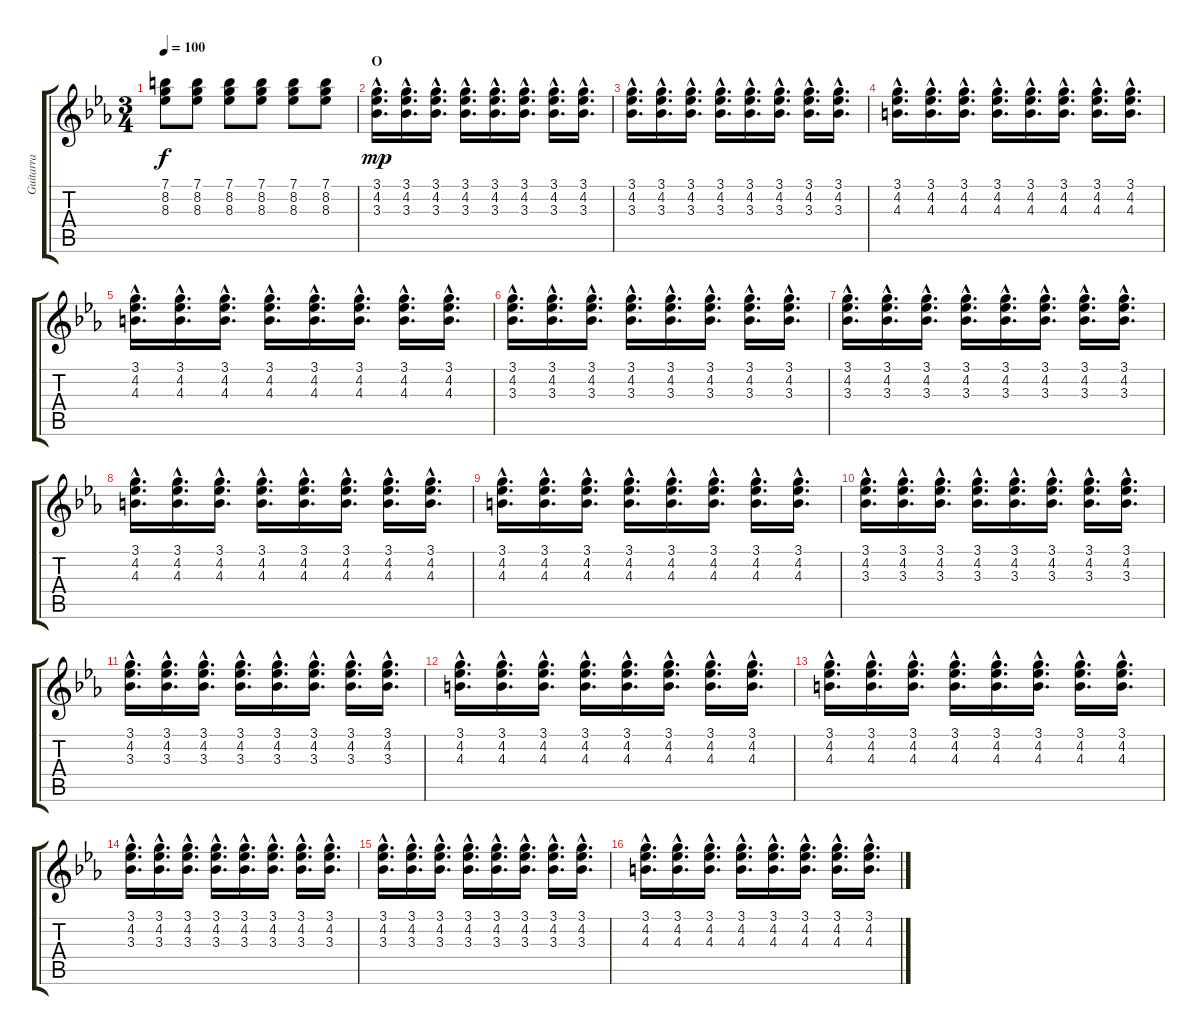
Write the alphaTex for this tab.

\track ("Guitarra" "Guitarra") {instrument acousticguitarsteel}
\staff {score tabs}
\tuning (E4 B3 G3 D3 A2 E2) {hide}
\ts (3 4)
\tempo 100
\clef g2
\ks eb
(7.1 8.2 8.3).8{dy f} (7.1 8.2 8.3).8 (7.1 8.2 8.3).8 (7.1 8.2 8.3).8 (7.1 8.2 8.3).8 (7.1 8.2 8.3).8 |
\section ("" "O")
(3.1{hac} 4.2{hac} 3.3{hac}).16{d dy mp} (3.1{hac} 4.2{hac} 3.3{hac}).16{d} (3.1{hac} 4.2{hac} 3.3{hac}).16{d} (3.1{hac} 4.2{hac} 3.3{hac}).16{d} (3.1{hac} 4.2{hac} 3.3{hac}).16{d} (3.1{hac} 4.2{hac} 3.3{hac}).16{d} (3.1{hac} 4.2{hac} 3.3{hac}).16{d} (3.1{hac} 4.2{hac} 3.3{hac}).16{d} |
(3.1{hac} 4.2{hac} 3.3{hac}).16{d} (3.1{hac} 4.2{hac} 3.3{hac}).16{d} (3.1{hac} 4.2{hac} 3.3{hac}).16{d} (3.1{hac} 4.2{hac} 3.3{hac}).16{d} (3.1{hac} 4.2{hac} 3.3{hac}).16{d} (3.1{hac} 4.2{hac} 3.3{hac}).16{d} (3.1{hac} 4.2{hac} 3.3{hac}).16{d} (3.1{hac} 4.2{hac} 3.3{hac}).16{d} |
(3.1{hac} 4.2{hac} 4.3{hac}).16{d} (3.1{hac} 4.2{hac} 4.3{hac}).16{d} (3.1{hac} 4.2{hac} 4.3{hac}).16{d} (3.1{hac} 4.2{hac} 4.3{hac}).16{d} (3.1{hac} 4.2{hac} 4.3{hac}).16{d} (3.1{hac} 4.2{hac} 4.3{hac}).16{d} (3.1{hac} 4.2{hac} 4.3{hac}).16{d} (3.1{hac} 4.2{hac} 4.3{hac}).16{d} |
(3.1{hac} 4.2{hac} 4.3{hac}).16{d} (3.1{hac} 4.2{hac} 4.3{hac}).16{d} (3.1{hac} 4.2{hac} 4.3{hac}).16{d} (3.1{hac} 4.2{hac} 4.3{hac}).16{d} (3.1{hac} 4.2{hac} 4.3{hac}).16{d} (3.1{hac} 4.2{hac} 4.3{hac}).16{d} (3.1{hac} 4.2{hac} 4.3{hac}).16{d} (3.1{hac} 4.2{hac} 4.3{hac}).16{d} |
(3.1{hac} 4.2{hac} 3.3{hac}).16{d} (3.1{hac} 4.2{hac} 3.3{hac}).16{d} (3.1{hac} 4.2{hac} 3.3{hac}).16{d} (3.1{hac} 4.2{hac} 3.3{hac}).16{d} (3.1{hac} 4.2{hac} 3.3{hac}).16{d} (3.1{hac} 4.2{hac} 3.3{hac}).16{d} (3.1{hac} 4.2{hac} 3.3{hac}).16{d} (3.1{hac} 4.2{hac} 3.3{hac}).16{d} |
(3.1{hac} 4.2{hac} 3.3{hac}).16{d} (3.1{hac} 4.2{hac} 3.3{hac}).16{d} (3.1{hac} 4.2{hac} 3.3{hac}).16{d} (3.1{hac} 4.2{hac} 3.3{hac}).16{d} (3.1{hac} 4.2{hac} 3.3{hac}).16{d} (3.1{hac} 4.2{hac} 3.3{hac}).16{d} (3.1{hac} 4.2{hac} 3.3{hac}).16{d} (3.1{hac} 4.2{hac} 3.3{hac}).16{d} |
(3.1{hac} 4.2{hac} 4.3{hac}).16{d} (3.1{hac} 4.2{hac} 4.3{hac}).16{d} (3.1{hac} 4.2{hac} 4.3{hac}).16{d} (3.1{hac} 4.2{hac} 4.3{hac}).16{d} (3.1{hac} 4.2{hac} 4.3{hac}).16{d} (3.1{hac} 4.2{hac} 4.3{hac}).16{d} (3.1{hac} 4.2{hac} 4.3{hac}).16{d} (3.1{hac} 4.2{hac} 4.3{hac}).16{d} |
(3.1{hac} 4.2{hac} 4.3{hac}).16{d} (3.1{hac} 4.2{hac} 4.3{hac}).16{d} (3.1{hac} 4.2{hac} 4.3{hac}).16{d} (3.1{hac} 4.2{hac} 4.3{hac}).16{d} (3.1{hac} 4.2{hac} 4.3{hac}).16{d} (3.1{hac} 4.2{hac} 4.3{hac}).16{d} (3.1{hac} 4.2{hac} 4.3{hac}).16{d} (3.1{hac} 4.2{hac} 4.3{hac}).16{d} |
(3.1{hac} 4.2{hac} 3.3{hac}).16{d} (3.1{hac} 4.2{hac} 3.3{hac}).16{d} (3.1{hac} 4.2{hac} 3.3{hac}).16{d} (3.1{hac} 4.2{hac} 3.3{hac}).16{d} (3.1{hac} 4.2{hac} 3.3{hac}).16{d} (3.1{hac} 4.2{hac} 3.3{hac}).16{d} (3.1{hac} 4.2{hac} 3.3{hac}).16{d} (3.1{hac} 4.2{hac} 3.3{hac}).16{d} |
(3.1{hac} 4.2{hac} 3.3{hac}).16{d} (3.1{hac} 4.2{hac} 3.3{hac}).16{d} (3.1{hac} 4.2{hac} 3.3{hac}).16{d} (3.1{hac} 4.2{hac} 3.3{hac}).16{d} (3.1{hac} 4.2{hac} 3.3{hac}).16{d} (3.1{hac} 4.2{hac} 3.3{hac}).16{d} (3.1{hac} 4.2{hac} 3.3{hac}).16{d} (3.1{hac} 4.2{hac} 3.3{hac}).16{d} |
(3.1{hac} 4.2{hac} 4.3{hac}).16{d} (3.1{hac} 4.2{hac} 4.3{hac}).16{d} (3.1{hac} 4.2{hac} 4.3{hac}).16{d} (3.1{hac} 4.2{hac} 4.3{hac}).16{d} (3.1{hac} 4.2{hac} 4.3{hac}).16{d} (3.1{hac} 4.2{hac} 4.3{hac}).16{d} (3.1{hac} 4.2{hac} 4.3{hac}).16{d} (3.1{hac} 4.2{hac} 4.3{hac}).16{d} |
(3.1{hac} 4.2{hac} 4.3{hac}).16{d} (3.1{hac} 4.2{hac} 4.3{hac}).16{d} (3.1{hac} 4.2{hac} 4.3{hac}).16{d} (3.1{hac} 4.2{hac} 4.3{hac}).16{d} (3.1{hac} 4.2{hac} 4.3{hac}).16{d} (3.1{hac} 4.2{hac} 4.3{hac}).16{d} (3.1{hac} 4.2{hac} 4.3{hac}).16{d} (3.1{hac} 4.2{hac} 4.3{hac}).16{d} |
(3.1{hac} 4.2{hac} 3.3{hac}).16{d} (3.1{hac} 4.2{hac} 3.3{hac}).16{d} (3.1{hac} 4.2{hac} 3.3{hac}).16{d} (3.1{hac} 4.2{hac} 3.3{hac}).16{d} (3.1{hac} 4.2{hac} 3.3{hac}).16{d} (3.1{hac} 4.2{hac} 3.3{hac}).16{d} (3.1{hac} 4.2{hac} 3.3{hac}).16{d} (3.1{hac} 4.2{hac} 3.3{hac}).16{d} |
(3.1{hac} 4.2{hac} 3.3{hac}).16{d} (3.1{hac} 4.2{hac} 3.3{hac}).16{d} (3.1{hac} 4.2{hac} 3.3{hac}).16{d} (3.1{hac} 4.2{hac} 3.3{hac}).16{d} (3.1{hac} 4.2{hac} 3.3{hac}).16{d} (3.1{hac} 4.2{hac} 3.3{hac}).16{d} (3.1{hac} 4.2{hac} 3.3{hac}).16{d} (3.1{hac} 4.2{hac} 3.3{hac}).16{d} |
(3.1{hac} 4.2{hac} 4.3{hac}).16{d} (3.1{hac} 4.2{hac} 4.3{hac}).16{d} (3.1{hac} 4.2{hac} 4.3{hac}).16{d} (3.1{hac} 4.2{hac} 4.3{hac}).16{d} (3.1{hac} 4.2{hac} 4.3{hac}).16{d} (3.1{hac} 4.2{hac} 4.3{hac}).16{d} (3.1{hac} 4.2{hac} 4.3{hac}).16{d} (3.1{hac} 4.2{hac} 4.3{hac}).16{d}
